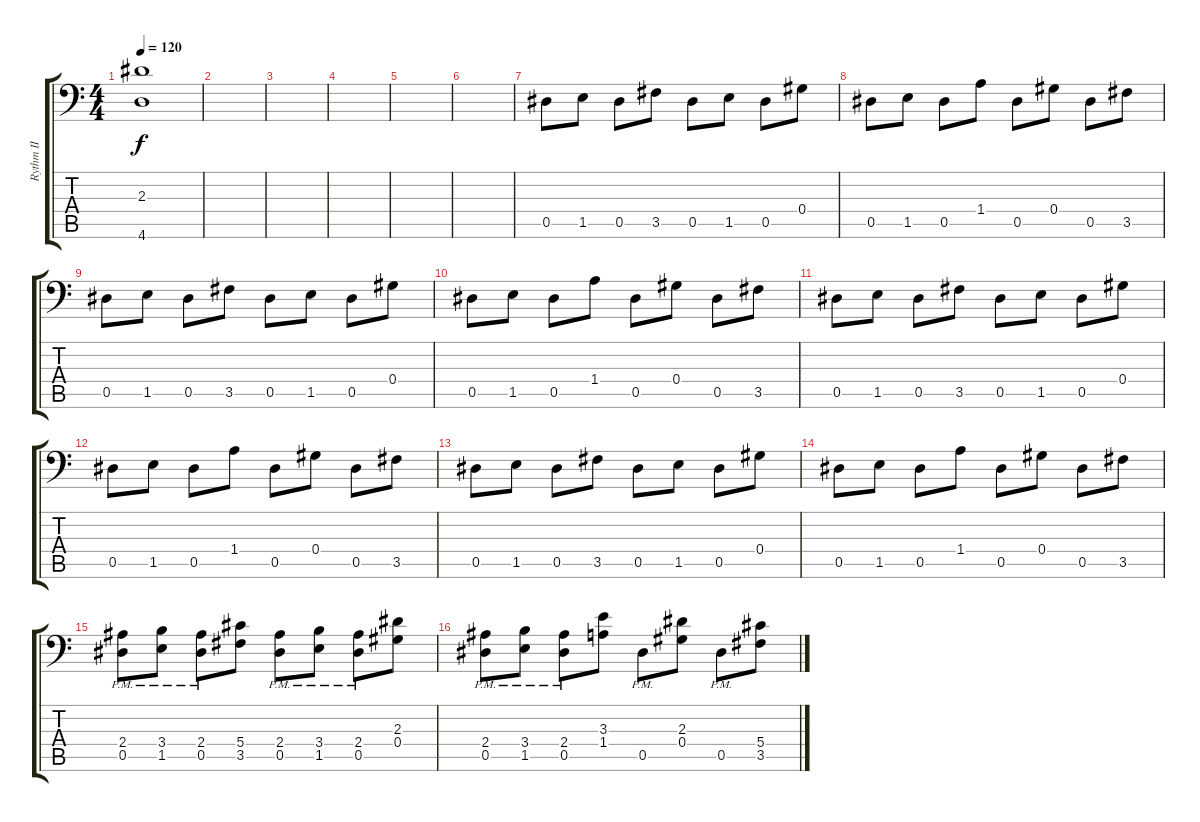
\track ("Rythm II" "Rythm II") {instrument distortionguitar}
\staff {score tabs}
\tuning (Bb3 F3 Db3 Ab2 Eb2 Bb1) {hide}
\ts (4 4)
\tempo 120
\clef f4
\ks c
(2.3{t} 4.6{t}).1{dy f} |
|
|
|
|
|
0.5.8{volume 13} 1.5.8 0.5.8 3.5.8 0.5.8 1.5.8 0.5.8 0.4.8 |
0.5.8 1.5.8 0.5.8 1.4.8 0.5.8 0.4.8 0.5.8 3.5.8 |
0.5.8 1.5.8 0.5.8 3.5.8 0.5.8 1.5.8 0.5.8 0.4.8 |
0.5.8 1.5.8 0.5.8 1.4.8 0.5.8 0.4.8 0.5.8 3.5.8 |
0.5.8 1.5.8 0.5.8 3.5.8 0.5.8 1.5.8 0.5.8 0.4.8 |
0.5.8 1.5.8 0.5.8 1.4.8 0.5.8 0.4.8 0.5.8 3.5.8 |
0.5.8 1.5.8 0.5.8 3.5.8 0.5.8 1.5.8 0.5.8 0.4.8 |
0.5.8 1.5.8 0.5.8 1.4.8 0.5.8 0.4.8 0.5.8 3.5.8 |
(2.4{pm} 0.5{pm}).8 (3.4{pm} 1.5{pm}).8 (2.4{pm} 0.5{pm}).8 (5.4 3.5).8 (2.4{pm} 0.5{pm}).8 (3.4{pm} 1.5{pm}).8 (2.4{pm} 0.5{pm}).8 (2.3 0.4).8 |
(2.4{pm} 0.5{pm}).8 (3.4{pm} 1.5{pm}).8 (2.4{pm} 0.5{pm}).8 (3.3 1.4).8 0.5{pm}.8 (2.3 0.4).8 0.5{pm}.8 (5.4 3.5).8
